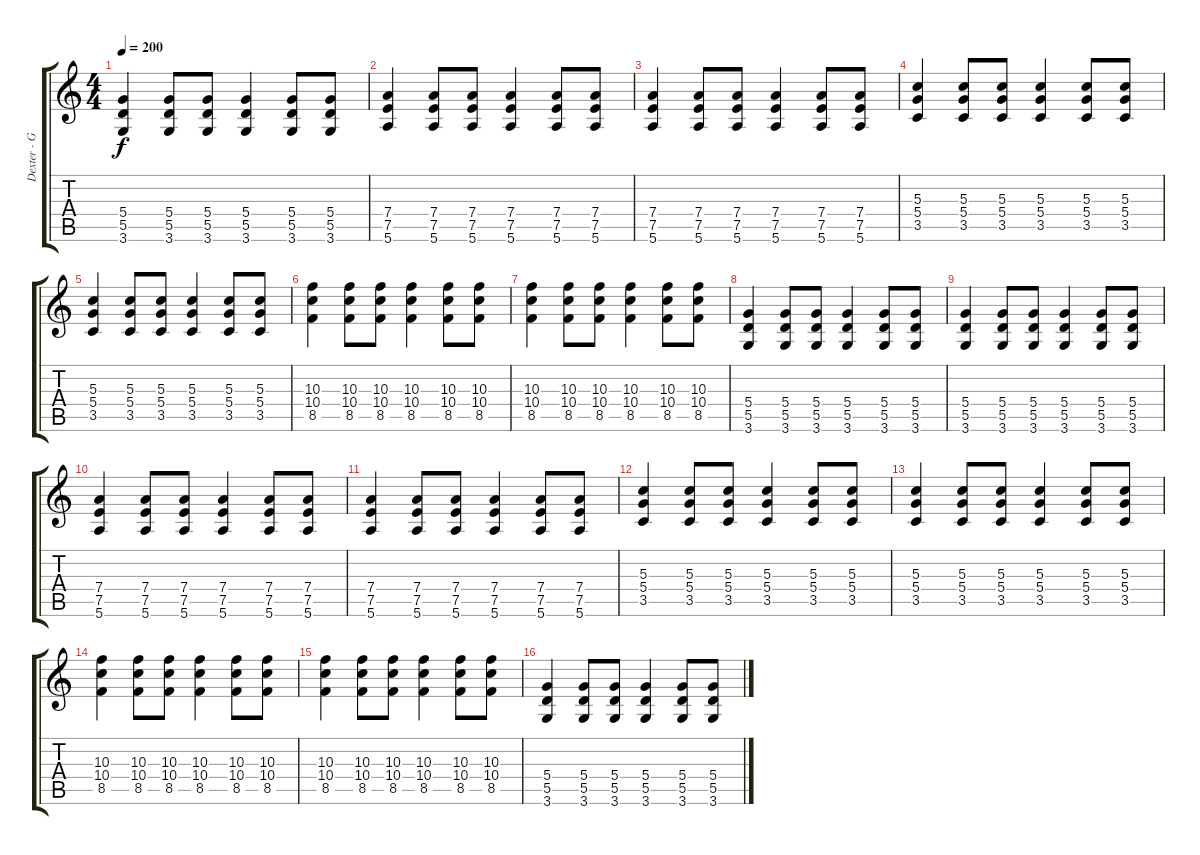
\track ("Dexter - Guitar " "Dexter - G") {instrument distortionguitar}
\staff {score tabs}
\tuning (E4 B3 G3 D3 A2 E2) {hide}
\ts (4 4)
\tempo 200
\clef g2
\ks c
(5.4 5.5 3.6).4{dy f} (5.4 5.5 3.6).8 (5.4 5.5 3.6).8 (5.4 5.5 3.6).4 (5.4 5.5 3.6).8 (5.4 5.5 3.6).8 |
(7.4 7.5 5.6).4 (7.4 7.5 5.6).8 (7.4 7.5 5.6).8 (7.4 7.5 5.6).4 (7.4 7.5 5.6).8 (7.4 7.5 5.6).8 |
(7.4 7.5 5.6).4 (7.4 7.5 5.6).8 (7.4 7.5 5.6).8 (7.4 7.5 5.6).4 (7.4 7.5 5.6).8 (7.4 7.5 5.6).8 |
(5.3 5.4 3.5).4 (5.3 5.4 3.5).8 (5.3 5.4 3.5).8 (5.3 5.4 3.5).4 (5.3 5.4 3.5).8 (5.3 5.4 3.5).8 |
(5.3 5.4 3.5).4 (5.3 5.4 3.5).8 (5.3 5.4 3.5).8 (5.3 5.4 3.5).4 (5.3 5.4 3.5).8 (5.3 5.4 3.5).8 |
(10.3 10.4 8.5).4 (10.3 10.4 8.5).8 (10.3 10.4 8.5).8 (10.3 10.4 8.5).4 (10.3 10.4 8.5).8 (10.3 10.4 8.5).8 |
(10.3 10.4 8.5).4 (10.3 10.4 8.5).8 (10.3 10.4 8.5).8 (10.3 10.4 8.5).4 (10.3 10.4 8.5).8 (10.3 10.4 8.5).8 |
(5.4 5.5 3.6).4 (5.4 5.5 3.6).8 (5.4 5.5 3.6).8 (5.4 5.5 3.6).4 (5.4 5.5 3.6).8 (5.4 5.5 3.6).8 |
(5.4 5.5 3.6).4 (5.4 5.5 3.6).8 (5.4 5.5 3.6).8 (5.4 5.5 3.6).4 (5.4 5.5 3.6).8 (5.4 5.5 3.6).8 |
(7.4 7.5 5.6).4 (7.4 7.5 5.6).8 (7.4 7.5 5.6).8 (7.4 7.5 5.6).4 (7.4 7.5 5.6).8 (7.4 7.5 5.6).8 |
(7.4 7.5 5.6).4 (7.4 7.5 5.6).8 (7.4 7.5 5.6).8 (7.4 7.5 5.6).4 (7.4 7.5 5.6).8 (7.4 7.5 5.6).8 |
(5.3 5.4 3.5).4 (5.3 5.4 3.5).8 (5.3 5.4 3.5).8 (5.3 5.4 3.5).4 (5.3 5.4 3.5).8 (5.3 5.4 3.5).8 |
(5.3 5.4 3.5).4 (5.3 5.4 3.5).8 (5.3 5.4 3.5).8 (5.3 5.4 3.5).4 (5.3 5.4 3.5).8 (5.3 5.4 3.5).8 |
(10.3 10.4 8.5).4 (10.3 10.4 8.5).8 (10.3 10.4 8.5).8 (10.3 10.4 8.5).4 (10.3 10.4 8.5).8 (10.3 10.4 8.5).8 |
(10.3 10.4 8.5).4 (10.3 10.4 8.5).8 (10.3 10.4 8.5).8 (10.3 10.4 8.5).4 (10.3 10.4 8.5).8 (10.3 10.4 8.5).8 |
(5.4 5.5 3.6).4 (5.4 5.5 3.6).8 (5.4 5.5 3.6).8 (5.4 5.5 3.6).4 (5.4 5.5 3.6).8 (5.4 5.5 3.6).8
